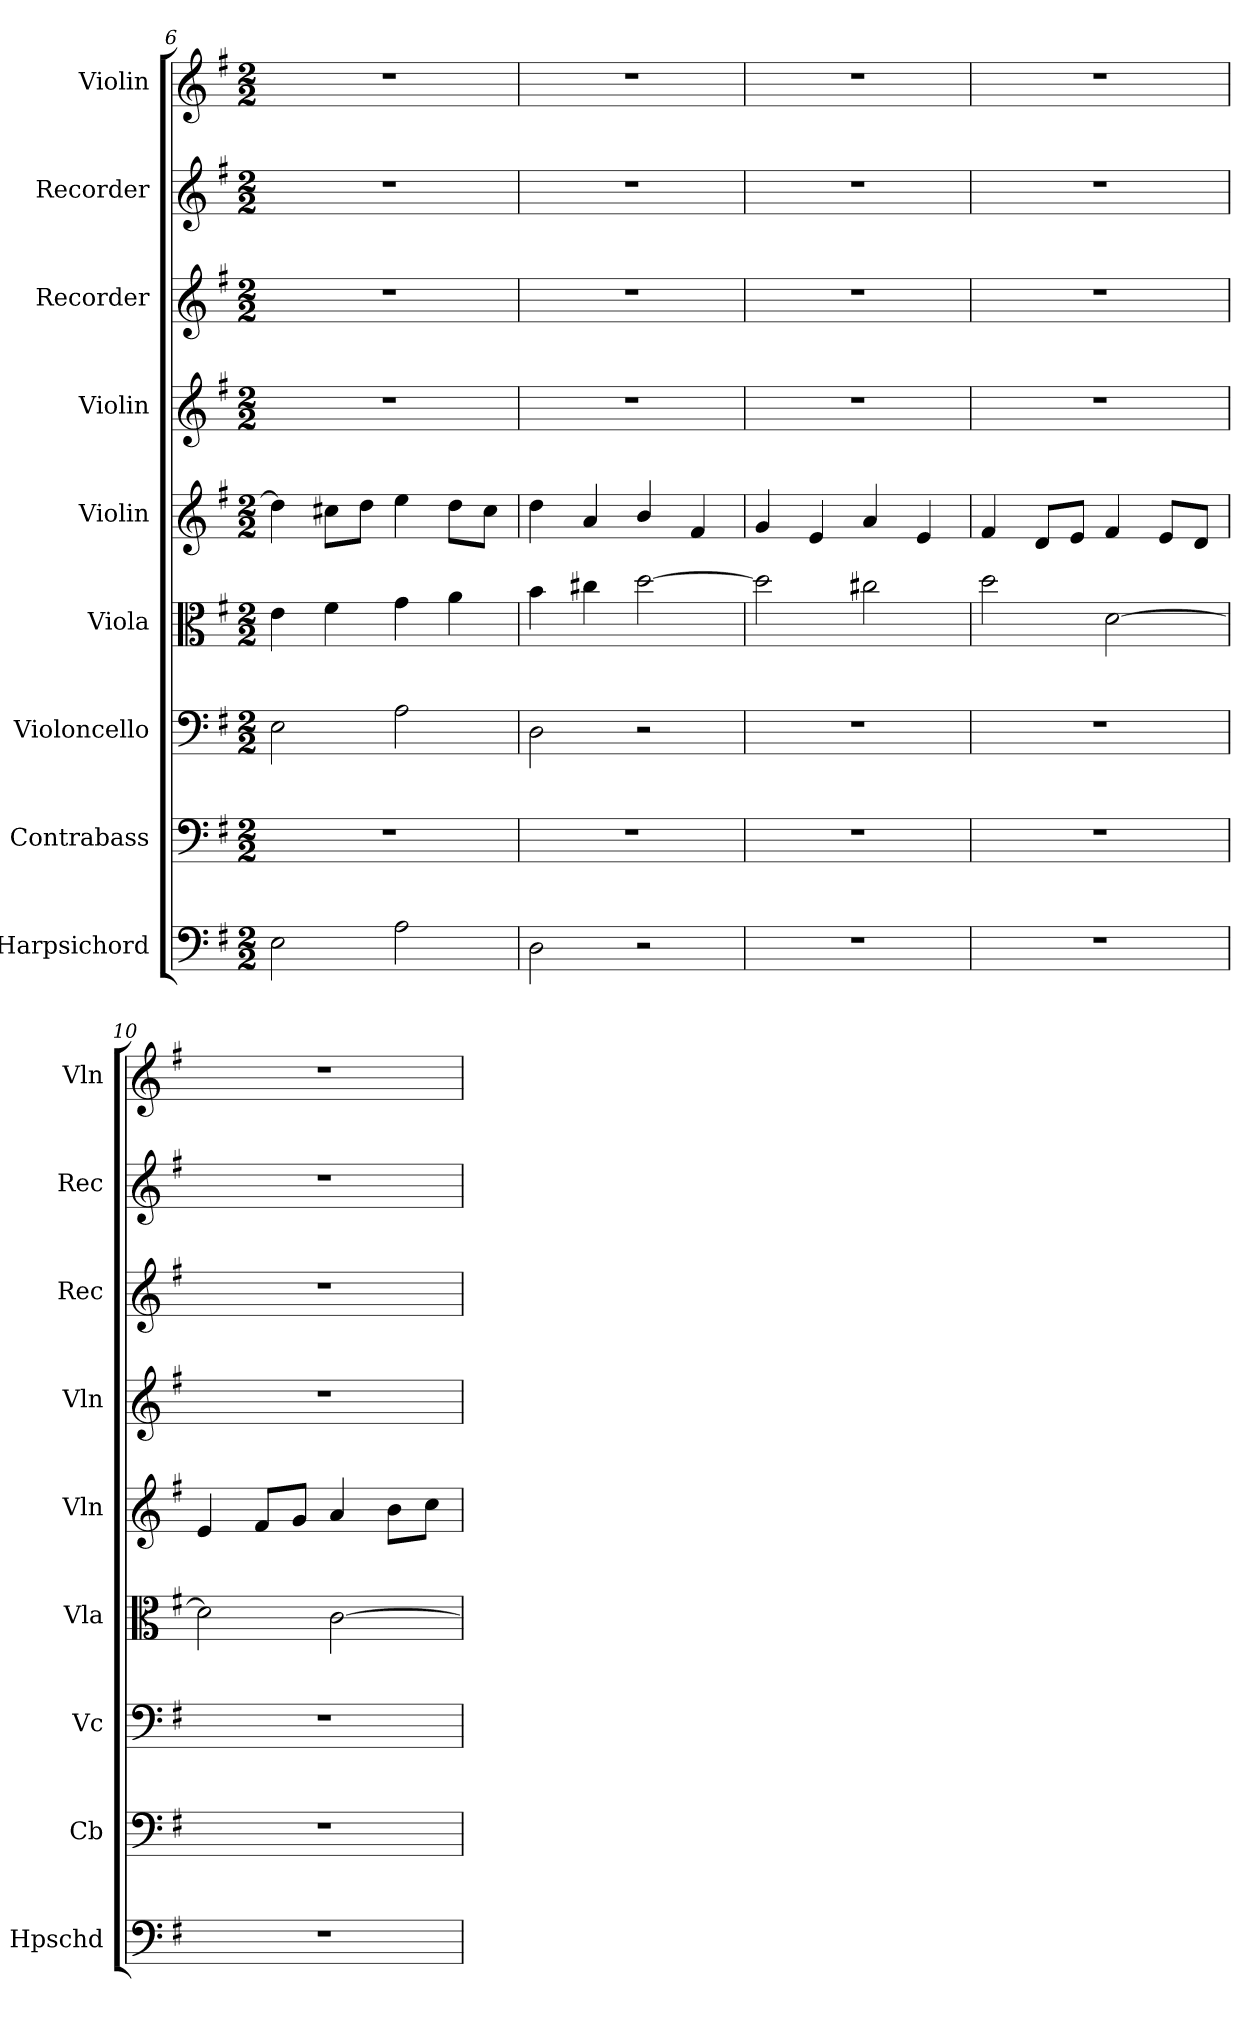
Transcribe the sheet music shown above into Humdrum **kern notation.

**kern	**kern	**kern	**kern	**kern	**kern	**kern	**kern	**kern
*part9	*part8	*part7	*part6	*part5	*part4	*part3	*part2	*part1
*staff9	*staff8	*staff7	*staff6	*staff5	*staff4	*staff3	*staff2	*staff1
*I"Harpsichord	*I"Contrabass	*I"Violoncello	*I"Viola	*I"Violin	*I"Violin	*I"Recorder	*I"Recorder	*I"Violin
*I'Hpschd	*I'Cb	*I'Vc	*I'Vla	*I'Vln	*I'Vln	*I'Rec	*I'Rec	*I'Vln
*clefF4	*clefF4	*clefF4	*clefC3	*clefG2	*clefG2	*clefG2	*clefG2	*clefG2
*	*ITrd7c12	*	*	*	*	*	*	*
*k[f#]	*k[f#]	*k[f#]	*k[f#]	*k[f#]	*k[f#]	*k[f#]	*k[f#]	*k[f#]
*G:	*G:	*G:	*G:	*G:	*G:	*G:	*G:	*G:
*M2/2	*M2/2	*M2/2	*M2/2	*M2/2	*M2/2	*M2/2	*M2/2	*M2/2
=6	=6	=6	=6	=6	=6	=6	=6	=6
2E\	1r	2E\	4e\	4dd\]	1r	1r	1r	1r
.	.	.	4f#\	8cc#X\L	.	.	.	.
.	.	.	.	8dd\J	.	.	.	.
2A\	.	2A\	4g\	4ee\	.	.	.	.
.	.	.	4a\	8dd\L	.	.	.	.
.	.	.	.	8cc#\J	.	.	.	.
=7	=7	=7	=7	=7	=7	=7	=7	=7
2D\	1r	2D\	4b\	4dd\	1r	1r	1r	1r
.	.	.	4cc#X\	4a/	.	.	.	.
2r	.	2r	[2dd\	4b/	.	.	.	.
.	.	.	.	4f#/	.	.	.	.
=8	=8	=8	=8	=8	=8	=8	=8	=8
1r	1r	1r	2dd\]	4g/	1r	1r	1r	1r
.	.	.	.	4e/	.	.	.	.
.	.	.	2cc#X\	4a/	.	.	.	.
.	.	.	.	4e/	.	.	.	.
=9	=9	=9	=9	=9	=9	=9	=9	=9
1r	1r	1r	2dd\	4f#/	1r	1r	1r	1r
.	.	.	.	8d/L	.	.	.	.
.	.	.	.	8e/J	.	.	.	.
.	.	.	[2d\	4f#/	.	.	.	.
.	.	.	.	8e/L	.	.	.	.
.	.	.	.	8d/J	.	.	.	.
=10	=10	=10	=10	=10	=10	=10	=10	=10
1r	1r	1r	2d\]	4e/	1r	1r	1r	1r
.	.	.	.	8f#/L	.	.	.	.
.	.	.	.	8g/J	.	.	.	.
.	.	.	[2c\	4a/	.	.	.	.
.	.	.	.	8b\L	.	.	.	.
.	.	.	.	8cc\J	.	.	.	.
=	=	=	=	=	=	=	=	=
*-	*-	*-	*-	*-	*-	*-	*-	*-
